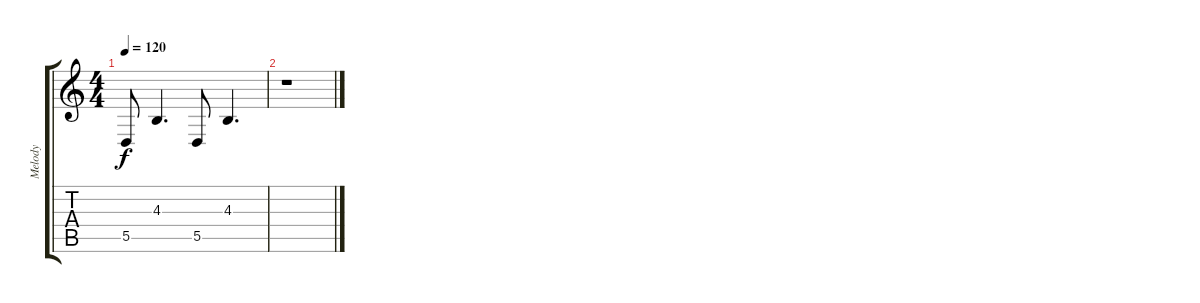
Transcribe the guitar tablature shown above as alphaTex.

\track ("Melody" "Melody") {instrument lead1square}
\staff {score tabs}
\tuning (E4 B3 G3 D3 A2 E2) {hide}
\ts (4 4)
\tempo 120
\clef g2
\ks c
5.5.8{dy f} 4.3.4{d} 5.5.8 4.3.4{d} |
r.1
